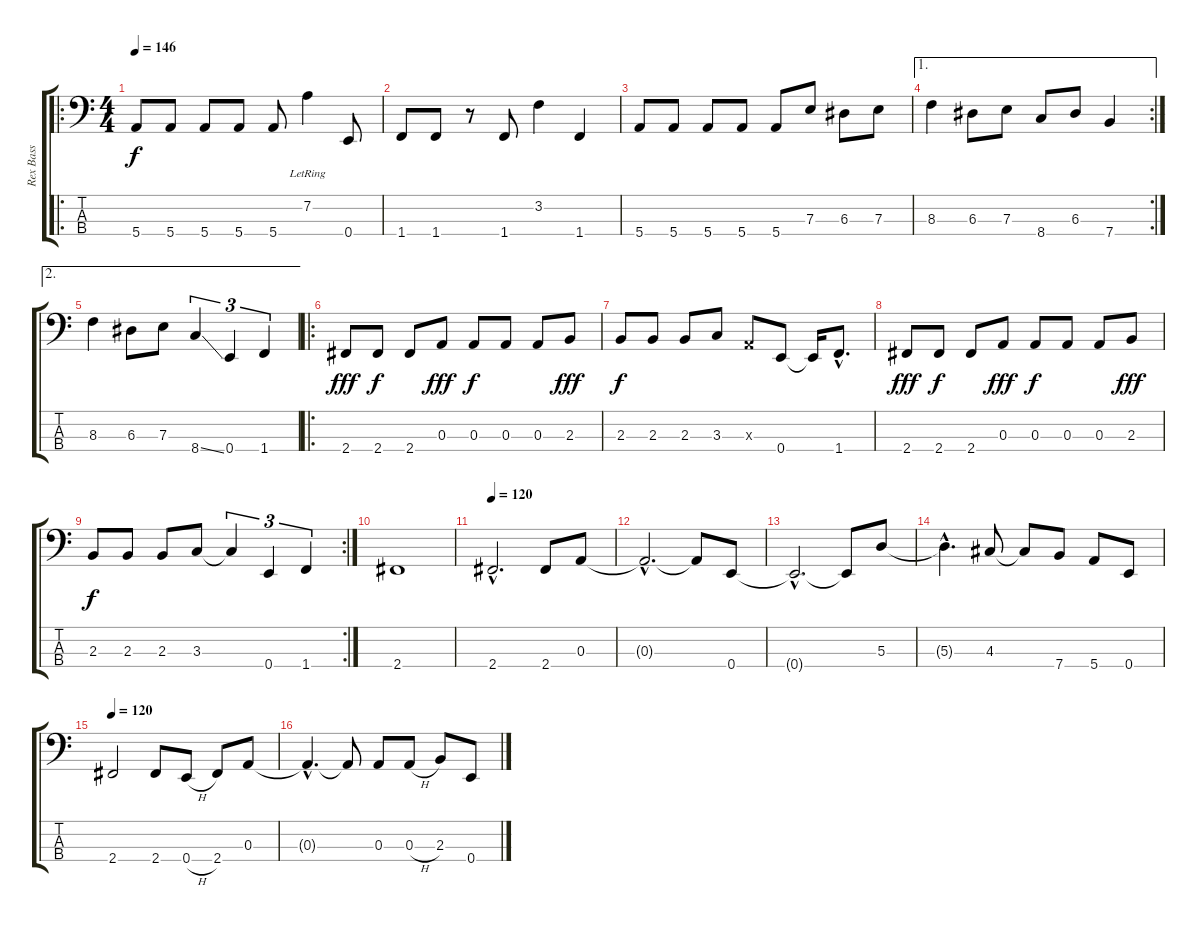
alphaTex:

\track ("Rex Bass" "Rex Bass") {instrument electricbasspick}
\staff {score tabs}
\tuning (G2 D2 A1 E1) {hide}
\ro
\ts (4 4)
\tempo 146
\clef f4
\ks c
5.4.8{dy f} 5.4.8 5.4.8 5.4.8 5.4.8 7.2{lr}.4 0.4.8 |
1.4.8 1.4.8 r.8 1.4.8 3.2.4 1.4.4 |
5.4.8 5.4.8 5.4.8 5.4.8 5.4.8 7.3.8 6.3.8 7.3.8 |
\ae 1
\rc 2
8.3.4 6.3.8 7.3.8 8.4.8 6.3.8 7.4.4 |
\ae 2
8.3.4 6.3.8 7.3.8 8.4{ss}.4{tu (3 2)} 0.4.4{tu (3 2)} 1.4.4{tu (3 2)} |
\ro
2.4.8{dy fff} 2.4.8{dy f} 2.4.8 0.3.8{dy fff} 0.3.8{dy f} 0.3.8 0.3.8 2.3.8{dy fff} |
2.3.8{dy f} 2.3.8 2.3.8 3.3.8 0.3{x}.8 0.4.8 0.4{t}.16 1.4{hac}.8{d} |
2.4.8{dy fff} 2.4.8{dy f} 2.4.8 0.3.8{dy fff} 0.3.8{dy f} 0.3.8 0.3.8 2.3.8{dy fff} |
\rc 2
2.3.8{dy f} 2.3.8 2.3.8 3.3.8 3.3{t}.4{tu (3 2)} 0.4.4{tu (3 2)} 1.4.4{tu (3 2)} |
2.4.1 |
\tempo 120
2.4{hac}.2{d} 2.4.8 0.3.8 |
0.3{hac t}.2{d} 0.3{t}.8 0.4.8 |
0.4{hac t}.2{d} 0.4{t}.8 5.3.8 |
5.3{hac t}.4{d} 4.3.8 4.3{t}.8 7.4.8 5.4.8 0.4.8 |
\tempo 120
2.4.2 2.4.8 0.4{h}.8 2.4.8 0.3.8 |
0.3{hac t}.4{d} 0.3{t}.8 0.3.8 0.3{h}.8 2.3.8 0.4.8
